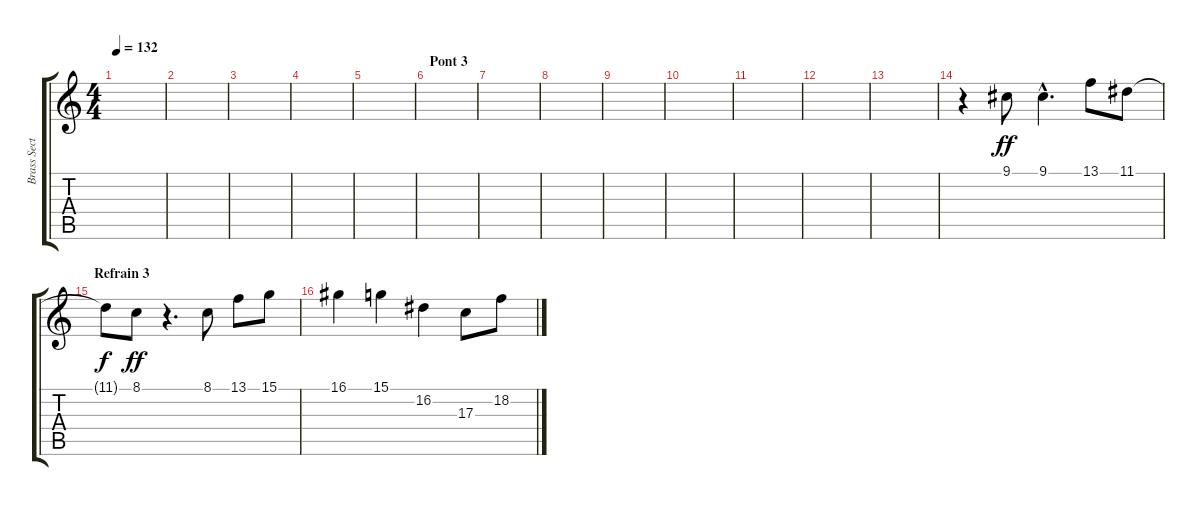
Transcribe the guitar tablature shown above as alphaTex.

\track ("Brass Section" "Brass Sect") {instrument brasssection}
\staff {score tabs}
\tuning (E4 B3 G3 D3 A2 E2) {hide}
\ts (4 4)
\tempo 132
\clef g2
\ks c
|
|
|
|
|
\section ("" "Pont 3")
|
|
|
|
|
|
|
|
r.4 9.1.8{dy ff} 9.1{hac}.4{d} 13.1.8 11.1.8 |
\section ("" "Refrain 3")
11.1{t}.8{dy f} 8.1.8{dy ff} r.4{d} 8.1.8 13.1.8 15.1.8 |
16.1.4 15.1.4 16.2.4 17.3.8 18.2.8
